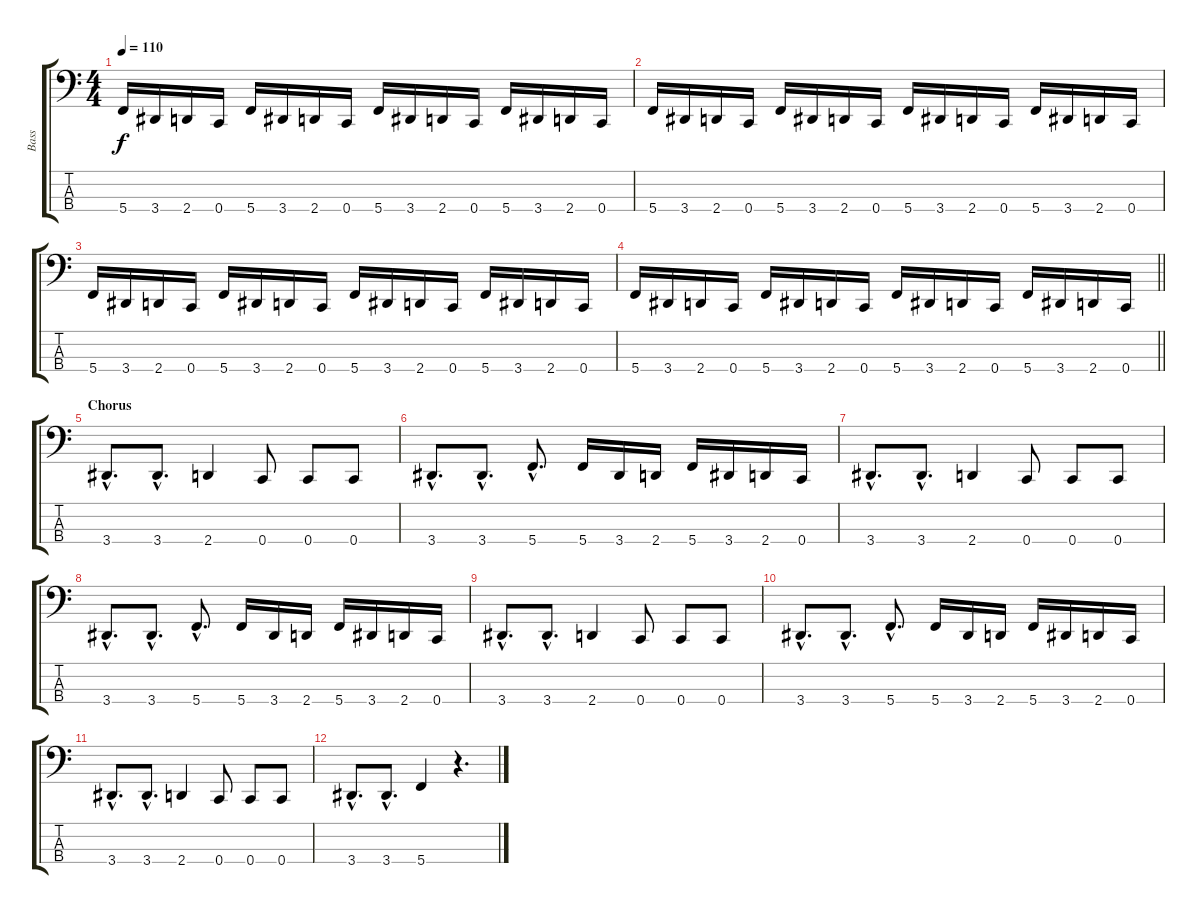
\track ("Bass" "Bass") {instrument electricbassfinger}
\staff {score tabs}
\tuning (F2 C2 G1 C1) {hide}
\ts (4 4)
\tempo 110
\clef f4
\ks c
5.4.16{dy f} 3.4.16 2.4.16 0.4.16 5.4.16 3.4.16 2.4.16 0.4.16 5.4.16 3.4.16 2.4.16 0.4.16 5.4.16 3.4.16 2.4.16 0.4.16 |
5.4.16 3.4.16 2.4.16 0.4.16 5.4.16 3.4.16 2.4.16 0.4.16 5.4.16 3.4.16 2.4.16 0.4.16 5.4.16 3.4.16 2.4.16 0.4.16 |
5.4.16 3.4.16 2.4.16 0.4.16 5.4.16 3.4.16 2.4.16 0.4.16 5.4.16 3.4.16 2.4.16 0.4.16 5.4.16 3.4.16 2.4.16 0.4.16 |
\barLineRight lightlight
5.4.16 3.4.16 2.4.16 0.4.16 5.4.16 3.4.16 2.4.16 0.4.16 5.4.16 3.4.16 2.4.16 0.4.16 5.4.16 3.4.16 2.4.16 0.4.16 |
\section ("" "Chorus")
3.4{hac}.8{d} 3.4{hac}.8{d} 2.4.4 0.4.8 0.4.8 0.4.8 |
3.4{hac}.8{d} 3.4{hac}.8{d} 5.4{hac}.8{d} 5.4.16 3.4.16 2.4.16 5.4.16 3.4.16 2.4.16 0.4.16 |
3.4{hac}.8{d} 3.4{hac}.8{d} 2.4.4 0.4.8 0.4.8 0.4.8 |
3.4{hac}.8{d} 3.4{hac}.8{d} 5.4{hac}.8{d} 5.4.16 3.4.16 2.4.16 5.4.16 3.4.16 2.4.16 0.4.16 |
3.4{hac}.8{d} 3.4{hac}.8{d} 2.4.4 0.4.8 0.4.8 0.4.8 |
3.4{hac}.8{d} 3.4{hac}.8{d} 5.4{hac}.8{d} 5.4.16 3.4.16 2.4.16 5.4.16 3.4.16 2.4.16 0.4.16 |
3.4{hac}.8{d} 3.4{hac}.8{d} 2.4.4 0.4.8 0.4.8 0.4.8 |
3.4{hac}.8{d} 3.4{hac}.8{d} 5.4.4 r.4{d}
